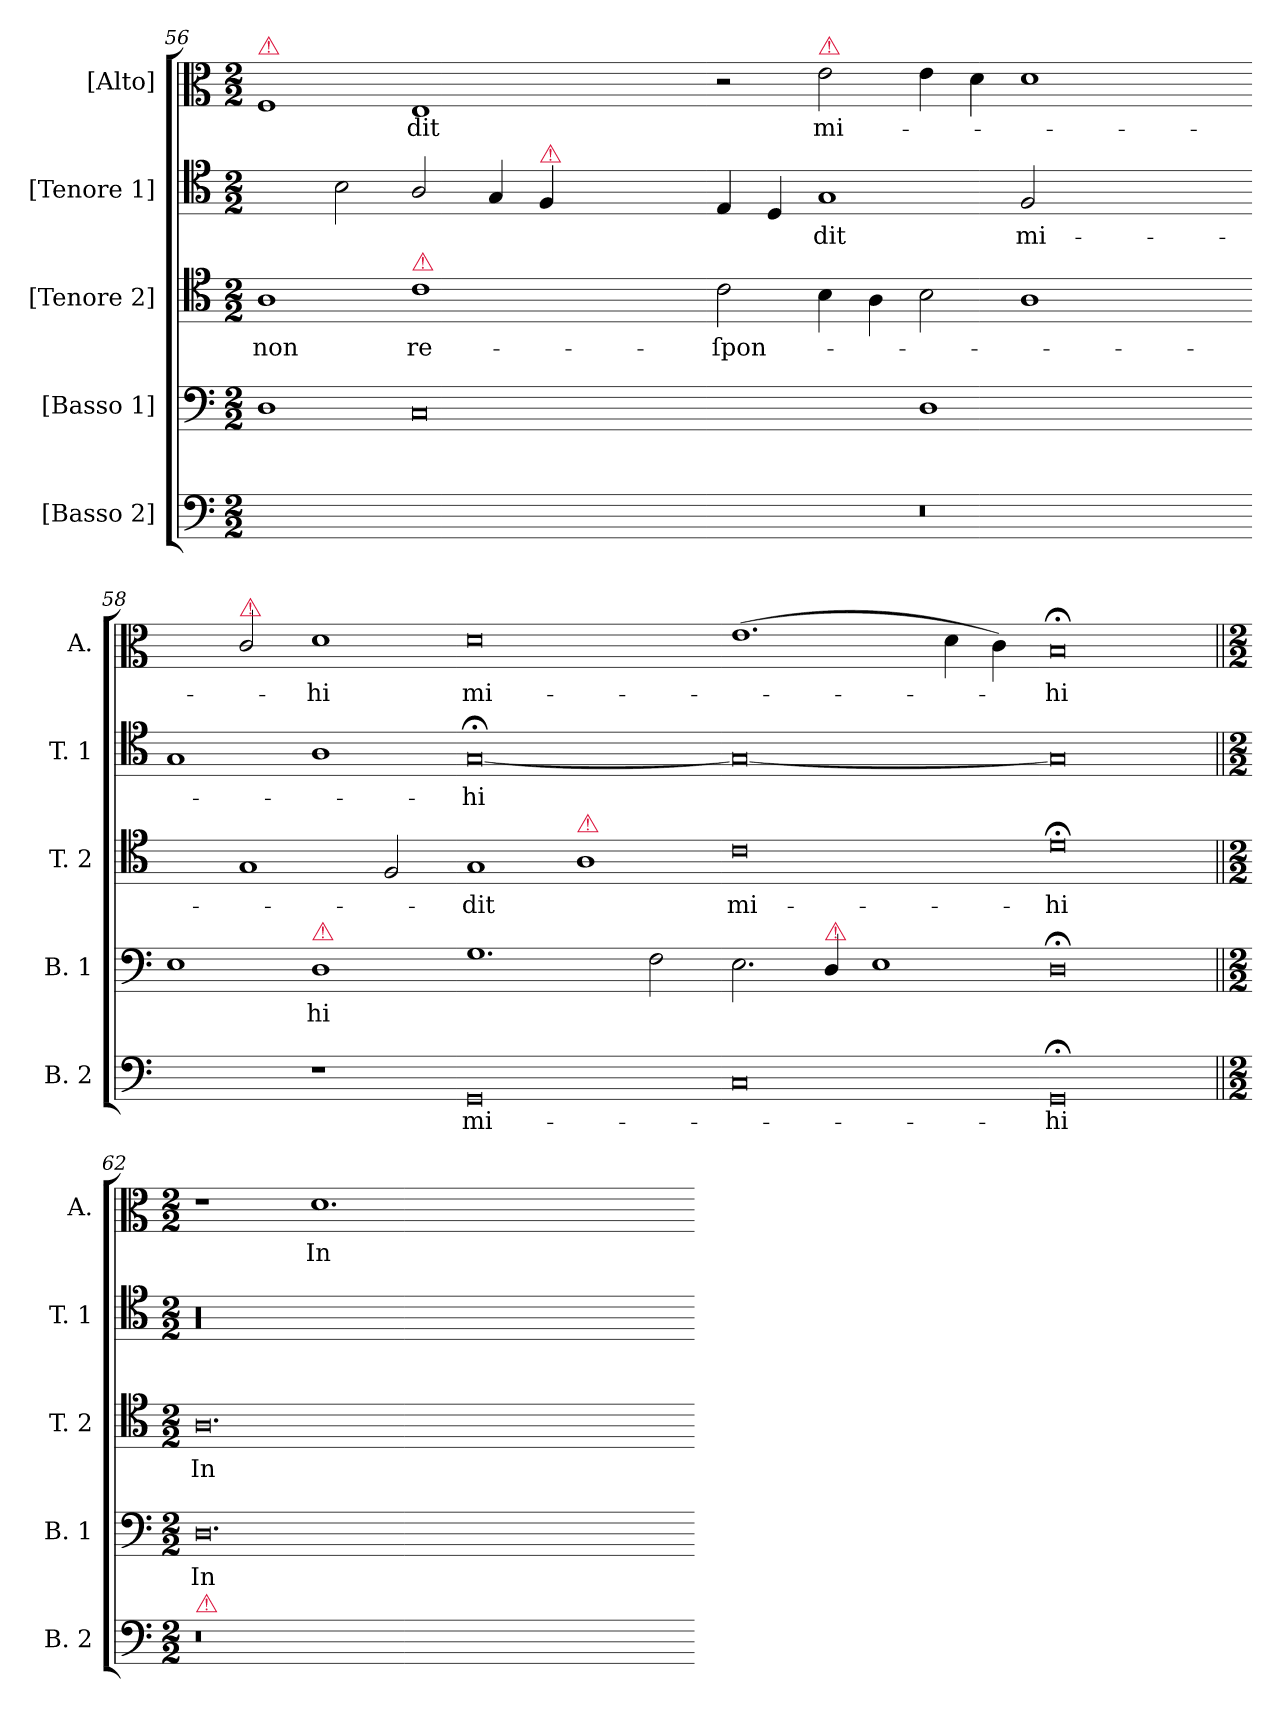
**kern	**text	**kern	**text	**kern	**text	**kern	**text	**kern	**text
*part5	*part5	*part4	*part4	*part3	*part3	*part2	*part2	*part1	*part1
*staff5	*staff5	*staff4	*staff4	*staff3	*staff3	*staff2	*staff2	*staff1	*staff1
*I"[Basso 2]	*	*I"[Basso 1]	*	*I"[Tenore 2]	*	*I"[Tenore 1]	*	*I"[Alto]	*
*I'B. 2	*	*I'B. 1	*	*I'T. 2	*	*I'T. 1	*	*I'A.	*
*clefF4	*	*clefF4	*	*clefC4	*	*clefC4	*	*clefC3	*
*k[]	*	*k[]	*	*k[]	*	*k[]	*	*k[]	*
*M2/2	*	*M2/2	*	*M2/2	*	*M2/2	*	*M2/2	*
=56	=56	=56	=56	=56	=56	=56	=56	=56	=56
!	!	!	!	!	!	!	!	!LO:TX:a:color=crimson:t=⚠	!
!	!	!	!	!	!LO:LY:i	!	!	!	!
0.ryy	.	1D\	.	1A\	non	2ryy	.	1F/	.
.	.	.	.	.	.	2B\	.	.	.
!	!	!	!	!LO:TX:a:color=crimson:t=⚠	!	!	!	!	!
!	!	!	!	!	!LO:LY:i	!	!	!	!
.	.	0C/	.	1c\	re-	2A/	.	1E/	-dit
.	.	.	.	.	.	4G/	.	.	.
!	!	!	!	!	!	!LO:TX:a:color=crimson:t=⚠	!	!	!
.	.	.	.	.	.	4F/	.	.	.
.	.	.	.	1ryy	.	1ryy	.	1ryy	.
=57-	=57-	=57-	=57-	=57-	=57-	=57-	=57-	=57-	=57-
!	!	!	!	!	!LO:LY:i	!	!	!	!
1ryy	.	1ryy	.	2c\	-ſpon-	4E/	.	2r	.
.	.	.	.	.	.	4D/	.	.	.
!	!	!	!	!	!	!	!	!LO:TX:a:color=crimson:t=⚠	!
!	!	!	!	!	!	!	!LO:LY:i	!	!
.	.	.	.	4B\	.	1G/	-dit	2e\	mi-
.	.	.	.	4A\	.	.	.	.	.
0r	.	1D\	.	2B\	.	.	.	4e\	.
.	.	.	.	.	.	.	.	4d\	.
.	.	.	.	1A\	.	2F/	mi-	1d\	.
.	.	1ryy	.	.	.	1ryy	.	.	.
.	.	.	.	2ryy	.	.	.	2ryy	.
=58-	=58-	=58-	=58-	=58-	=58-	=58-	=58-	=58-	=58-
1ryy	.	1E\	.	2ryy	.	1G/	.	2ryy	.
!	!	!	!	!	!	!	!	!LO:TX:a:color=crimson:t=⚠	!
.	.	.	.	1G/	.	.	.	2c/	.
!	!	!LO:TX:a:color=crimson:t=⚠	!	!	!	!	!	!	!
1r	.	1D\	-hi	.	.	1A\	.	1d\	-hi
.	.	.	.	2F/	.	.	.	.	.
=59-	=59-	=59-	=59-	=59-	=59-	=59-	=59-	=59-	=59-
!	!	!	!	!	!LO:LY:i	!	!	!	!
0GG/	mi-	1.G\	.	1G/	-dit	[0G;</	-hi	0d\	mi-
!	!	!	!	!LO:TX:a:color=crimson:t=⚠	!	!	!	!	!
.	.	.	.	1A\	.	.	.	.	.
.	.	2F\	.	.	.	.	.	.	.
=60-	=60-	=60-	=60-	=60-	=60-	=60-	=60-	=60-	=60-
!	!	!	!	!	!LO:LY:i	!	!	!	!
0C/	.	2.E\	.	0c\	mi-	0G/_	.	(1.e\	.
!	!	!LO:TX:a:color=crimson:t=⚠	!	!	!	!	!	!	!
.	.	4D/	.	.	.	.	.	.	.
.	.	1E\	.	.	.	.	.	.	.
.	.	.	.	.	.	.	.	4d\	.
.	.	.	.	.	.	.	.	4c\)	.
=61-	=61-	=61-	=61-	=61-	=61-	=61-	=61-	=61-	=61-
!	!	!	!	!	!LO:LY:i	!	!	!	!
0GG;<;/	-hi	0D;<;\	.	0d;<;\	-hi	0G/]	.	0B;<;/	-hi
=62||	=62||	=62||	=62||	=62||	=62||	=62||	=62||	=62||	=62||
*M2/2	*	*M2/2	*	*M2/2	*	*M2/2	*	*M2/2	*
!LO:TX:a:color=crimson:t=⚠	!	!	!	!	!	!	!	!	!
0r	.	0.D\	In-	0.A\	In-	00r	.	1r	.
.	.	.	.	.	.	.	.	1.d\	In-
0ryy	.	.	.	.	.	.	.	.	.
.	.	.	.	.	.	.	.	1.ryy	.
.	.	1ryy	.	1ryy	.	.	.	.	.
=-	=-	=-	=-	=-	=-	=-	=-	=-	=-
*-	*-	*-	*-	*-	*-	*-	*-	*-	*-
